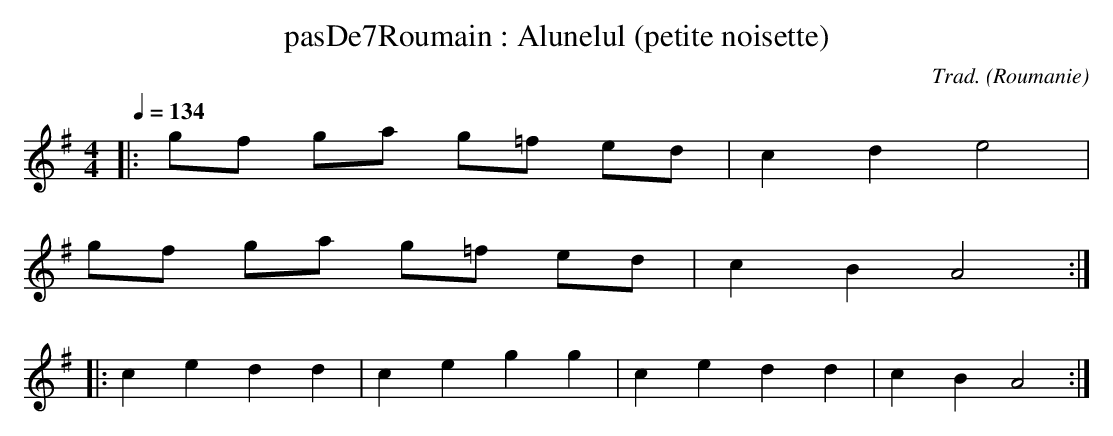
X:1
T:pasDe7Roumain : Alunelul (petite noisette)
C:Trad.
O:Roumanie
M:4/4
L:1/4
Q:1/4=134
K:Gmaj
|: g/2f/2 g/2a/2 g/2=f/2 e/2d/2 | c d e2 |
g/2f/2 g/2a/2 g/2=f/2 e/2d/2 | c B A2 ::
c e d d | c e g g | c e d d | c B A2 :|
